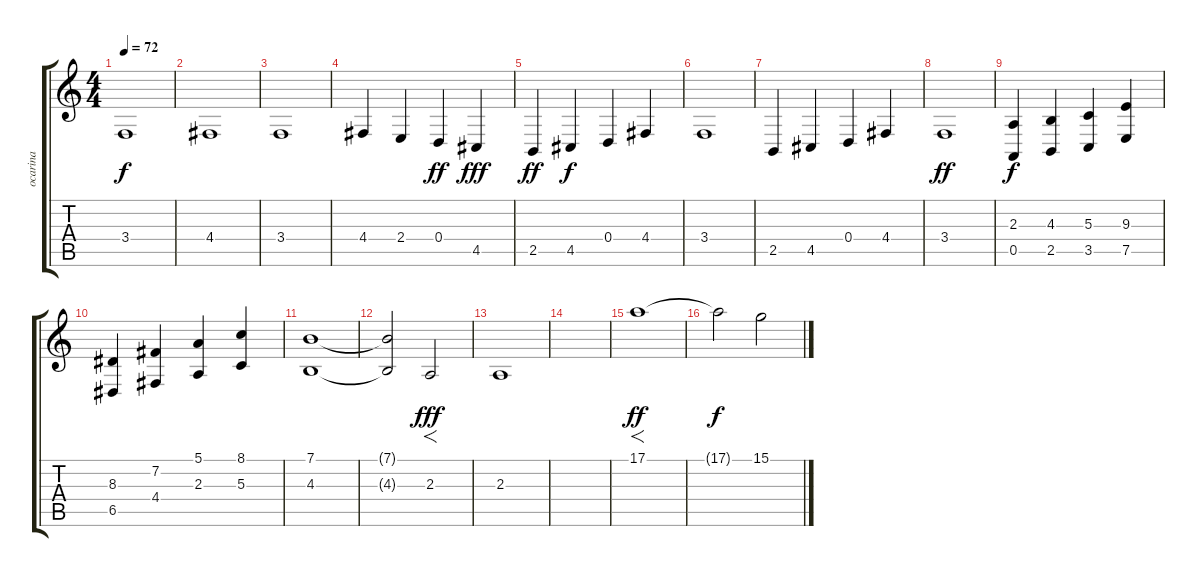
\track ("ocarina" "ocarina") {instrument violin}
\staff {score tabs}
\tuning (E4 B3 G3 D3 A2 E2) {hide}
\ts (4 4)
\tempo 72
\clef g2
\ks c
3.4.1{dy f} |
4.4.1 |
3.4.1 |
4.4.4 2.4.4 0.4.4{dy ff} 4.5.4{dy fff} |
2.5.4{dy ff} 4.5.4{dy f} 0.4.4 4.4.4 |
3.4.1 |
2.5.4 4.5.4 0.4.4 4.4.4 |
3.4.1{dy ff} |
(2.3 0.5).4{dy f} (4.3 2.5).4 (5.3 3.5).4 (9.3 7.5).4 |
(8.3 6.5).4 (7.2 4.4).4 (5.1 2.3).4 (8.1 5.3).4 |
(7.1 4.3).1 |
(7.1{t} 4.3{t}).2 2.3.2{f dy fff} |
2.3.1{volume 0} |
|
17.1.1{f dy ff} |
17.1{t}.2{dy f} 15.1.2
